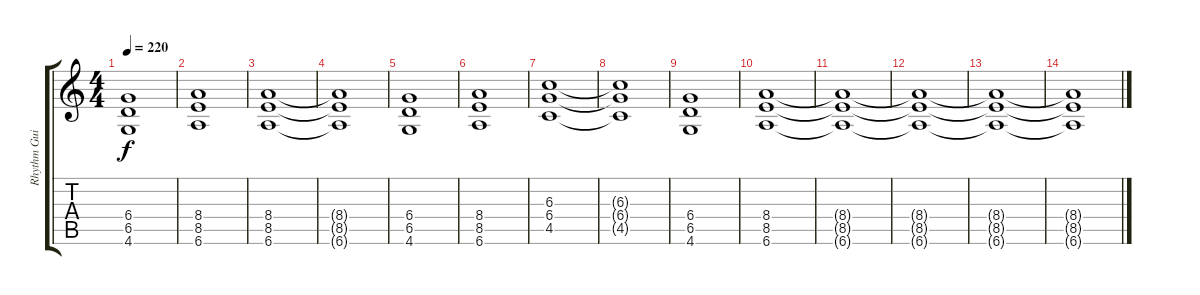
\track ("Rhythm Guitar (electric)" "Rhythm Gui") {instrument distortionguitar}
\staff {score tabs}
\tuning (Eb4 Bb3 Gb3 Db3 Ab2 Eb2) {hide}
\ts (4 4)
\tempo 220
\clef g2
\ks c
(6.4 6.5 4.6).1{dy f} |
(8.4 8.5 6.6).1 |
(8.4 8.5 6.6).1 |
(8.4{t} 8.5{t} 6.6{t}).1 |
(6.4 6.5 4.6).1 |
(8.4 8.5 6.6).1 |
(6.3 6.4 4.5).1 |
(6.3{t} 6.4{t} 4.5{t}).1 |
(6.4 6.5 4.6).1 |
(8.4 8.5 6.6).1 |
(8.4{t} 8.5{t} 6.6{t}).1 |
(8.4{t} 8.5{t} 6.6{t}).1 |
(8.4{t} 8.5{t} 6.6{t}).1{volume 0} |
(8.4{t} 8.5{t} 6.6{t}).1
